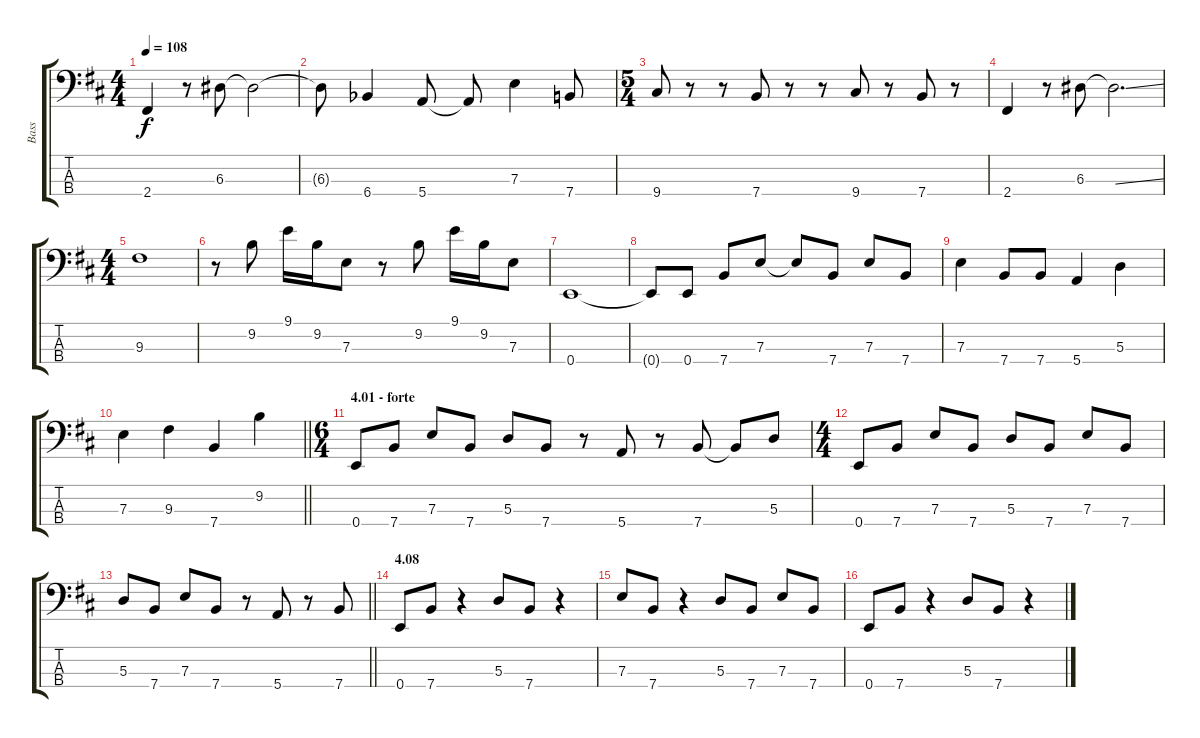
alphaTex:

\track ("Bass" "Bass") {instrument electricbasspick}
\staff {score tabs}
\tuning (G2 D2 A1 E1) {hide}
\ts (4 4)
\tempo 108
\clef f4
\ks d
2.4.4{dy f} r.8 6.3.8 6.3{t}.2 |
6.3{t}.8 6.4{acc b}.4 5.4.8 5.4{t}.8 7.3.4 7.4.8 |
\ts (5 4)
9.4.8 r.8 r.8 7.4.8 r.8 r.8 9.4.8 r.8 7.4.8 r.8 |
2.4.4 r.8 6.3.8 6.3{ss t}.2{d} |
\ts (4 4)
9.3.1 |
r.8 9.2.8 9.1.16 9.2.16 7.3.8 r.8 9.2.8 9.1.16 9.2.16 7.3.8 |
0.4.1 |
0.4{t}.8 0.4.8 7.4.8 7.3.8 7.3{t}.8 7.4.8 7.3.8 7.4.8 |
7.3.4 7.4.8 7.4.8 5.4.4 5.3.4 |
\barLineRight lightlight
7.3.4 9.3.4 7.4.4 9.2.4 |
\ts (6 4)
\section ("" "4.01 - forte")
0.4.8 7.4.8 7.3.8 7.4.8 5.3.8 7.4.8 r.8 5.4.8 r.8 7.4.8 7.4{t}.8 5.3.8 |
\ts (4 4)
0.4.8 7.4.8 7.3.8 7.4.8 5.3.8 7.4.8 7.3.8 7.4.8 |
\barLineRight lightlight
5.3.8 7.4.8 7.3.8 7.4.8 r.8 5.4.8 r.8 7.4.8 |
\section ("" "4.08")
0.4.8 7.4.8 r.4 5.3.8 7.4.8 r.4 |
7.3.8 7.4.8 r.4 5.3.8 7.4.8 7.3.8 7.4.8 |
0.4.8 7.4.8 r.4 5.3.8 7.4.8 r.4
